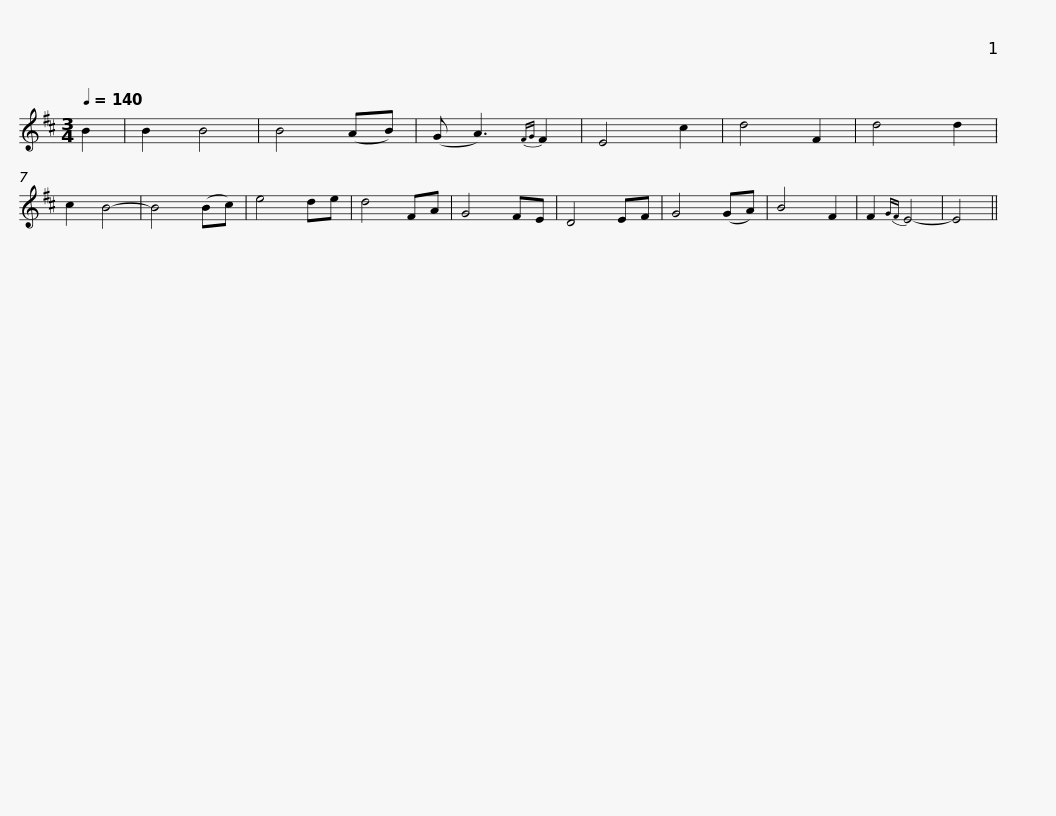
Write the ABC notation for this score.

X:1
L:1/8
Q:1/4=140
M:3/4
I:linebreak $
K:D
V:1 treble
V:1
 B2 | B2 B4 | B4 (AB) | (G A3){FG} F2 | E4 c2 | %5
 d4 F2 | d4 d2 | c2 B4- | B4 (Bc) | e4 de | %10
 d4 FA | G4 FE | D4 EF | G4 (GA) |$ B4 F2 | %15
 F2{GF} E4- | E4 || %17
